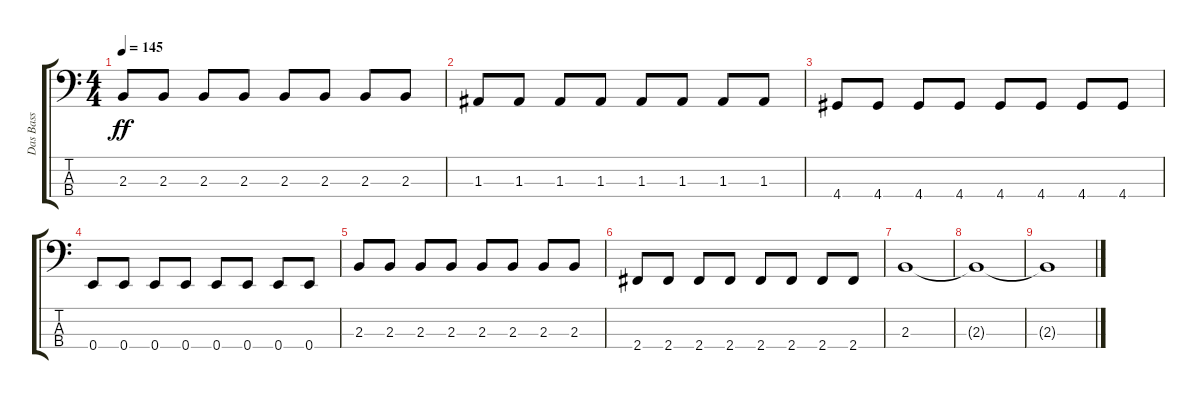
\track ("Das Bass" "Das Bass") {instrument electricbassfinger}
\staff {score tabs}
\tuning (G2 D2 A1 E1) {hide}
\ts (4 4)
\tempo 145
\clef f4
\ks c
2.3.8{dy ff} 2.3.8 2.3.8 2.3.8 2.3.8 2.3.8 2.3.8 2.3.8 |
1.3.8 1.3.8 1.3.8 1.3.8 1.3.8 1.3.8 1.3.8 1.3.8 |
4.4.8 4.4.8 4.4.8 4.4.8 4.4.8 4.4.8 4.4.8 4.4.8 |
0.4.8 0.4.8 0.4.8 0.4.8 0.4.8 0.4.8 0.4.8 0.4.8 |
2.3.8 2.3.8 2.3.8 2.3.8 2.3.8 2.3.8 2.3.8 2.3.8 |
2.4.8 2.4.8 2.4.8 2.4.8 2.4.8 2.4.8 2.4.8 2.4.8 |
2.3.1 |
2.3{t}.1 |
2.3{t}.1
